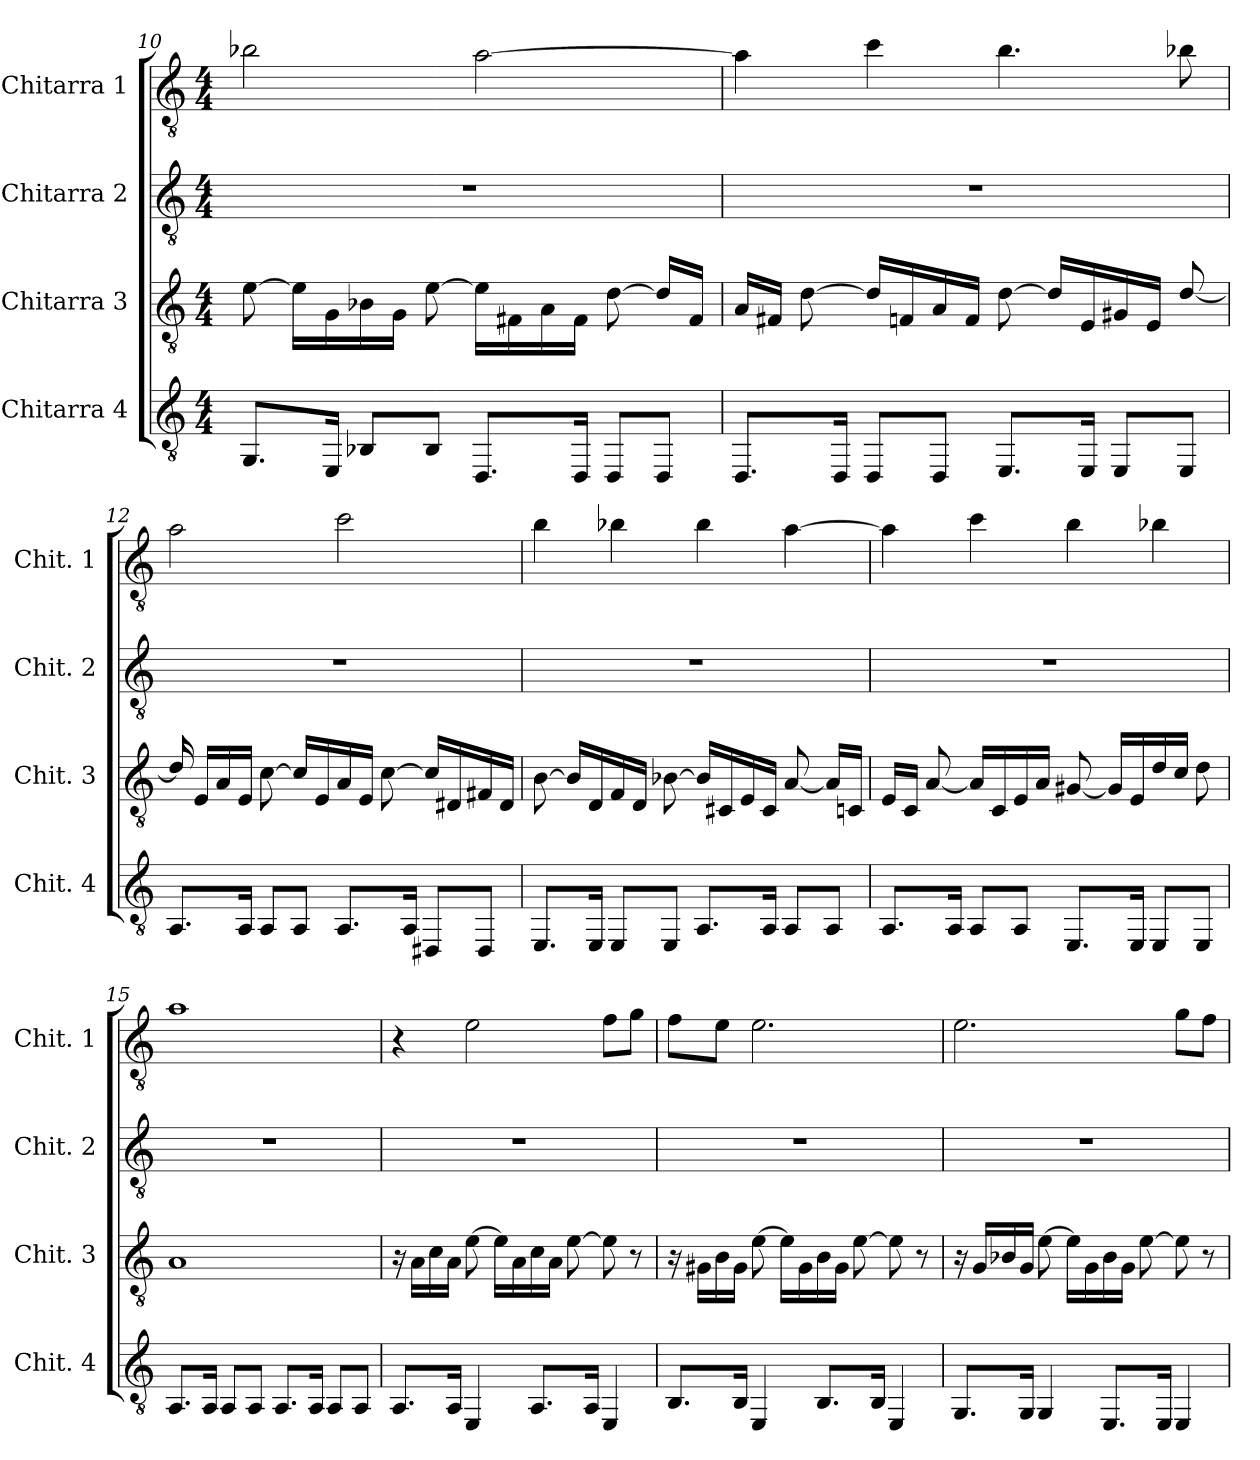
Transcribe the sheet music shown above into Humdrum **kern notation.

**kern	**kern	**kern	**kern
*part4	*part3	*part2	*part1
*staff4	*staff3	*staff2	*staff1
*I"Chitarra 4	*I"Chitarra 3	*I"Chitarra 2	*I"Chitarra 1
*I'Chit. 4	*I'Chit. 3	*I'Chit. 2	*I'Chit. 1
*clefGv2	*clefGv2	*clefGv2	*clefGv2
*k[]	*k[]	*k[]	*k[]
*M4/4	*M4/4	*M4/4	*M4/4
=10	=10	=10	=10
8.GG/L	[8e\	1r	2b-X\
.	16e\LL]	.	.
16EE/Jk	16G\	.	.
8BB-X/L	16B-X\	.	.
.	16G\JJ	.	.
8BB-/J	[8e\	.	.
8.DD/L	16e\LL]	.	[2a\
.	16F#X\	.	.
.	16A\	.	.
16DD/Jk	16F#\JJ	.	.
8DD/L	[8d\	.	.
8DD/J	16d/LL]	.	.
.	16F#/JJ	.	.
=11	=11	=11	=11
8.DD/L	16A/LL	1r	4a\]
.	16F#X/JJ	.	.
.	[8d\	.	.
16DD/Jk	.	.	.
8DD/L	16d/LL]	.	4cc\
.	16Fn/	.	.
8DD/J	16A/	.	.
.	16F/JJ	.	.
8.EE/L	[8d\	.	4.b\
.	16d/LL]	.	.
16EE/Jk	16E/	.	.
8EE/L	16G#X/	.	.
.	16E/JJ	.	.
8EE/J	[8d/	.	8b-X\
!!LO:LB:g=z
=12	=12	=12	=12
8.AA/L	16d/]	1r	2a\
.	16E/LL	.	.
.	16A/	.	.
16AA/Jk	16E/JJ	.	.
8AA/L	[8c\	.	.
8AA/J	16c/LL]	.	.
.	16E/	.	.
8.AA/L	16A/	.	2cc\
.	16E/JJ	.	.
.	[8c\	.	.
16AA/Jk	.	.	.
8DD#X/L	16c/LL]	.	.
.	16D#X/	.	.
8DD#/J	16F#X/	.	.
.	16D#/JJ	.	.
=13	=13	=13	=13
8.EE/L	[8B\	1r	4b\
.	16B/LL]	.	.
16EE/Jk	16D/	.	.
8EE/L	16F/	.	4b-X\
.	16D/JJ	.	.
8EE/J	[8B-X\	.	.
8.AA/L	16B-/LL]	.	4b-\
.	16C#X/	.	.
.	16E/	.	.
16AA/Jk	16C#/JJ	.	.
8AA/L	[8A/	.	[4a\
8AA/J	16A/LL]	.	.
.	16Cn/JJ	.	.
=14	=14	=14	=14
8.AA/L	16E/LL	1r	4a\]
.	16C/JJ	.	.
.	[8A/	.	.
16AA/Jk	.	.	.
8AA/L	16A/LL]	.	4cc\
.	16C/	.	.
8AA/J	16E/	.	.
.	16A/JJ	.	.
8.EE/L	[8G#X/	.	4b\
.	16G#/LL]	.	.
16EE/Jk	16E/	.	.
8EE/L	16d/	.	4b-X\
.	16c/JJ	.	.
8EE/J	8d\	.	.
!!LO:LB:g=z
=15	=15	=15	=15
8.AA/L	1A	1r	1a
16AA/Jk	.	.	.
8AA/L	.	.	.
8AA/J	.	.	.
8.AA/L	.	.	.
16AA/Jk	.	.	.
8AA/L	.	.	.
8AA/J	.	.	.
=16	=16	=16	=16
8.AA/L	16r	1r	4r
.	16A\LL	.	.
.	16c\	.	.
16AA/Jk	16A\JJ	.	.
4EE/	[8e\	.	2e\
.	16e\LL]	.	.
.	16A\	.	.
8.AA/L	16c\	.	.
.	16A\JJ	.	.
.	[8e\	.	.
16AA/Jk	.	.	.
4EE/	8e\]	.	8f\L
.	8r	.	8g\J
=17	=17	=17	=17
8.BB/L	16r	1r	8f\L
.	16G#X\LL	.	.
.	16B\	.	8e\J
16BB/Jk	16G#\JJ	.	.
4EE/	[8e\	.	2.e\
.	16e\LL]	.	.
.	16G#\	.	.
8.BB/L	16B\	.	.
.	16G#\JJ	.	.
.	[8e\	.	.
16BB/Jk	.	.	.
4EE/	8e\]	.	.
.	8r	.	.
!!LO:PB:g=z
=18	=18	=18	=18
8.GG/L	16r	1r	2.e\
.	16G/LL	.	.
.	16B-X/	.	.
16GG/Jk	16G/JJ	.	.
4GG/	[8e\	.	.
.	16e\LL]	.	.
.	16G\	.	.
8.EE/L	16B-\	.	.
.	16G\JJ	.	.
.	[8e\	.	.
16EE/Jk	.	.	.
4EE/	8e\]	.	8g\L
.	8r	.	8f\J
=	=	=	=
*-	*-	*-	*-
